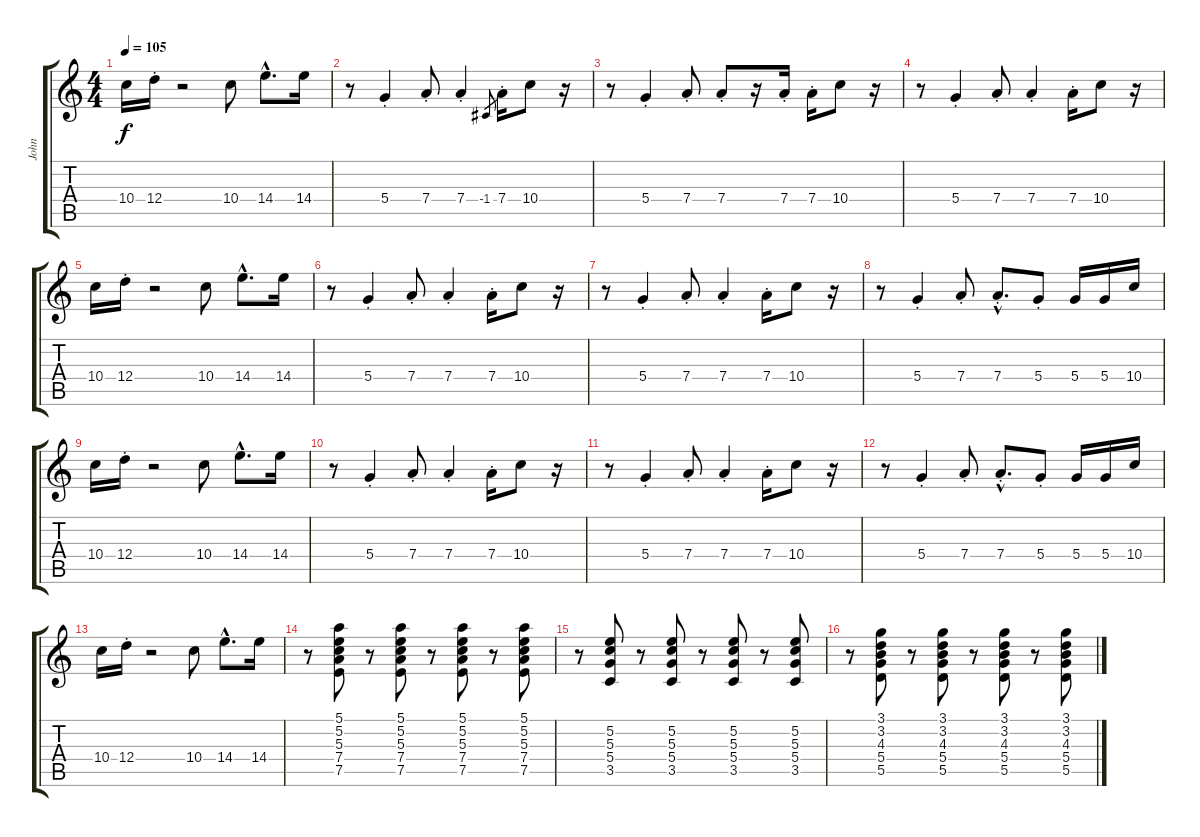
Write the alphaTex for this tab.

\track ("John" "John") {instrument overdrivenguitar}
\staff {score tabs}
\tuning (E4 B3 G3 D3 A2 E2) {hide}
\ts (4 4)
\tempo 105
\clef g2
\ks c
10.4.16{dy f} 12.4{st}.16 r.2 10.4.8 14.4{hac}.8{d} 14.4.16 |
r.8 5.4{st}.4 7.4{st}.8 7.4{st}.4 -1.4.8{gr} 7.4{st}.16 10.4.8 r.16 |
r.8 5.4{st}.4 7.4{st}.8 7.4{st}.8 r.16 7.4{st}.16 7.4{st}.16 10.4.8 r.16 |
r.8 5.4{st}.4 7.4{st}.8 7.4{st}.4 7.4{st}.16 10.4.8 r.16 |
10.4.16 12.4{st}.16 r.2 10.4.8 14.4{hac}.8{d} 14.4.16 |
r.8 5.4{st}.4 7.4{st}.8 7.4{st}.4 7.4{st}.16 10.4.8 r.16 |
r.8 5.4{st}.4 7.4{st}.8 7.4{st}.4 7.4{st}.16 10.4.8 r.16 |
r.8 5.4{st}.4 7.4{st}.8 7.4{hac st}.8{d} 5.4{st}.8 5.4.16 5.4.16 10.4.16 |
10.4.16 12.4{st}.16 r.2 10.4.8 14.4{hac}.8{d} 14.4.16 |
r.8 5.4{st}.4 7.4{st}.8 7.4{st}.4 7.4{st}.16 10.4.8 r.16 |
r.8 5.4{st}.4 7.4{st}.8 7.4{st}.4 7.4{st}.16 10.4.8 r.16 |
r.8 5.4{st}.4 7.4{st}.8 7.4{hac st}.8{d} 5.4{st}.8 5.4.16 5.4.16 10.4.16 |
10.4.16 12.4{st}.16 r.2 10.4.8 14.4{hac}.8{d} 14.4.16 |
r.8 (5.1 5.2 5.3 7.4 7.5).8 r.8 (5.1 5.2 5.3 7.4 7.5).8 r.8 (5.1 5.2 5.3 7.4 7.5).8 r.8 (5.1 5.2 5.3 7.4 7.5).8 |
r.8 (5.2 5.3 5.4 3.5).8 r.8 (5.2 5.3 5.4 3.5).8 r.8 (5.2 5.3 5.4 3.5).8 r.8 (5.2 5.3 5.4 3.5).8 |
r.8 (3.1 3.2 4.3 5.4 5.5).8 r.8 (3.1 3.2 4.3 5.4 5.5).8 r.8 (3.1 3.2 4.3 5.4 5.5).8 r.8 (3.1 3.2 4.3 5.4 5.5).8
